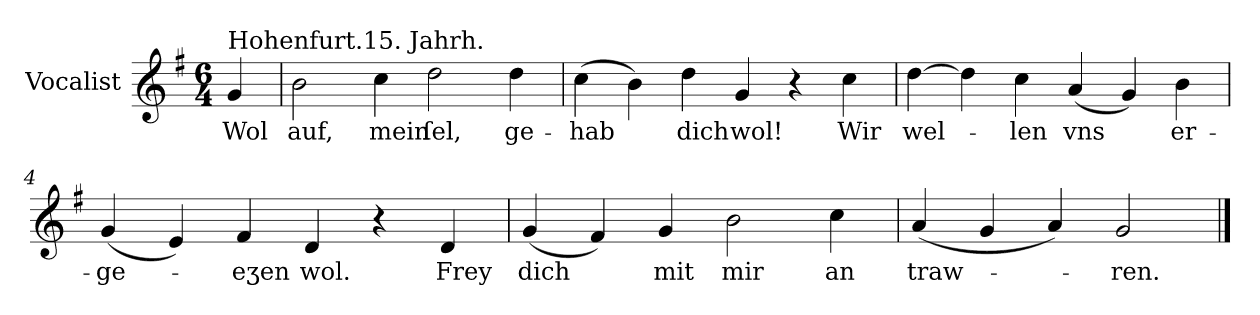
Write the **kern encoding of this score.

**kern	**text
*part1	*part1
*staff1	*staff1
*I"Vocalist	*
*k[f#]	*
*G:	*
*M6/4	*
=	=
!LO:TX:a:t=Hohenfurt.15. Jahrh.	!
4g	Wol
=1	=1
2b	auf,
4cc	mein
2dd	ſel,
4dd	ge-
=2	=2
(4cc	-hab
4b)	.
4dd	dich
4g	wol!
4r	.
4cc	Wir
=3	=3
[4dd	wel-
4dd]	.
4cc	-len
(4a	vns
4g)	.
4b	er-
=4	=4
(4g	-ge-
4e)	.
4f#	-eʒen
4d	wol.
4r	.
4d	Frey
=5	=5
(4g	dich
4f#)	.
4g	mit
2b	mir
4cc	an
=6	=6
(4a	traw-
4g	.
4a)	.
2g	-ren.
==	==
*-	*-
